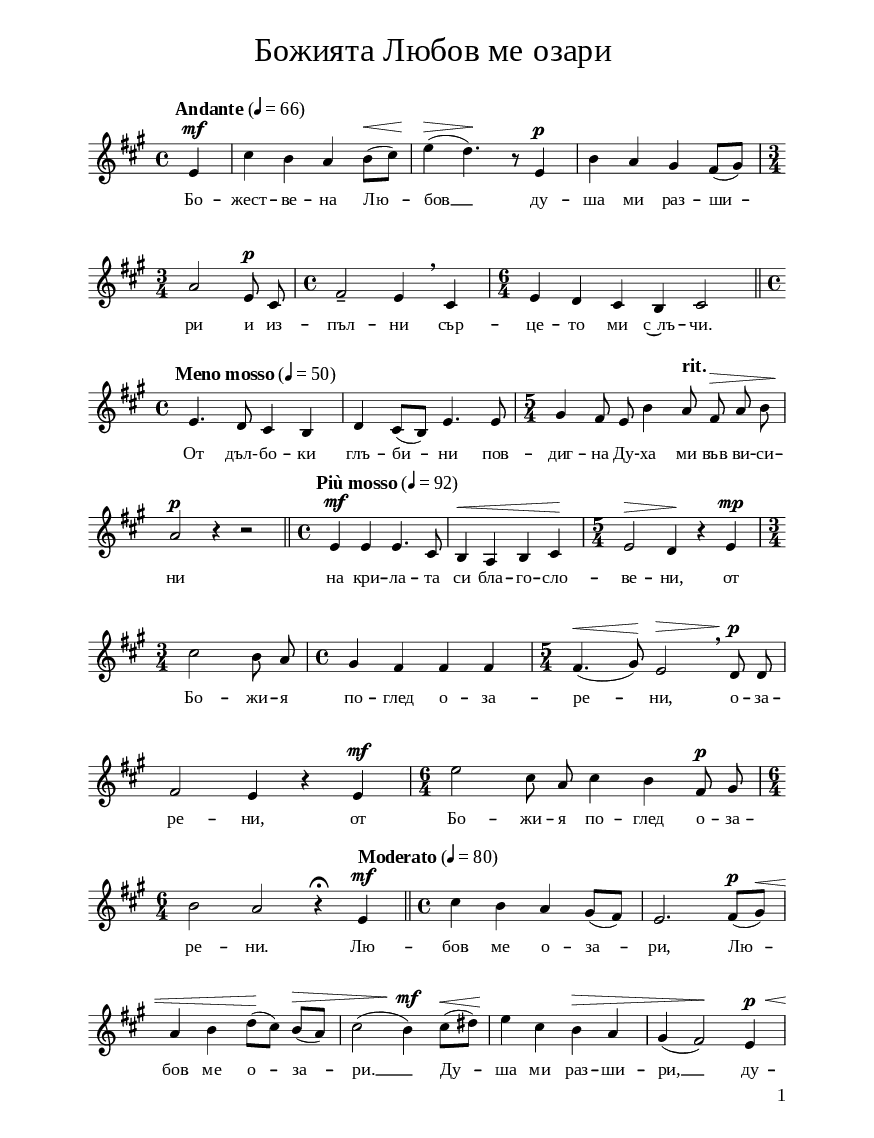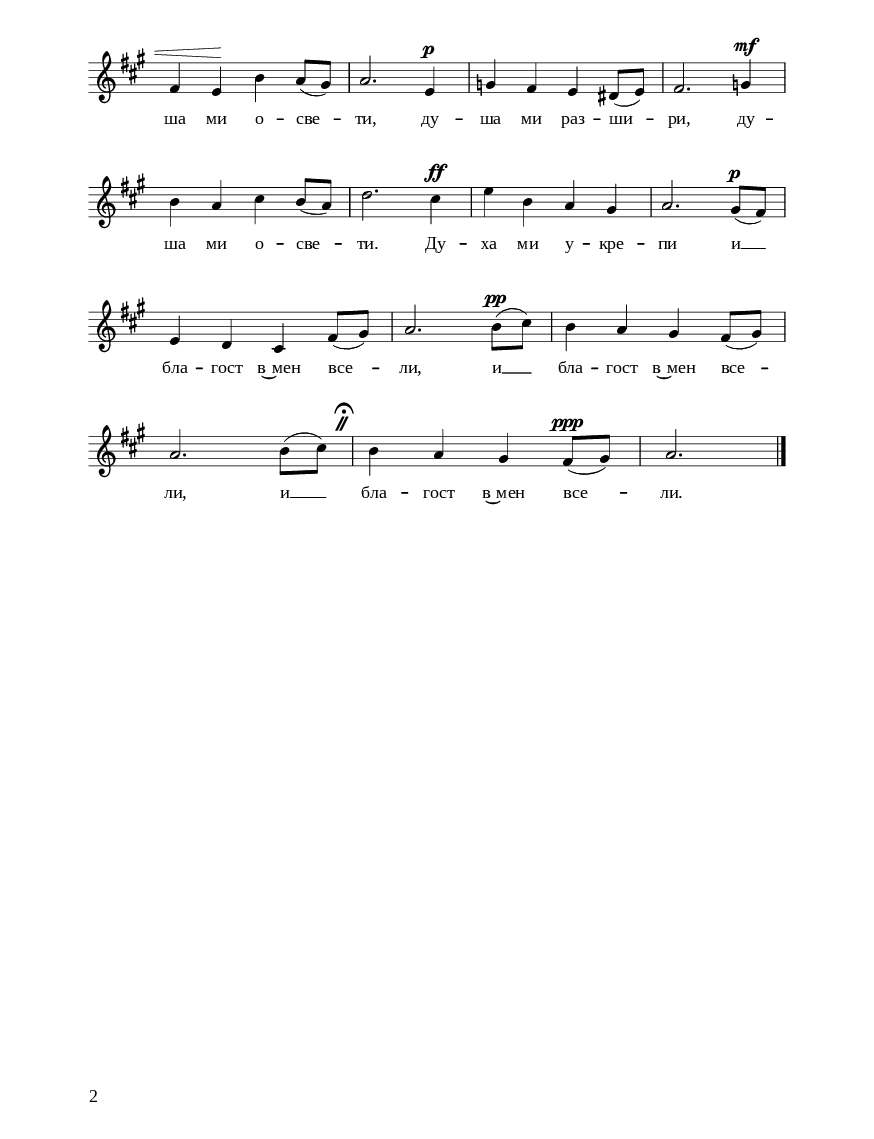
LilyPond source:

\version "2.24.2"

% include paper part and global functions
\include "include/globals.ily"

\bookpart {
  \label #'ref206
  \tocItem \markup "Божията Любов ме озари – Božijata Ljubov me ozari  "
  \include "include/bookpart-paper.ily"
  \score {
    \include "include/score-layout.ily"

    \new Voice \absolute {
      \clef treble
      \key a \major
      \time 4/4
      \tempoFunc "Andante" 4 "66"
      \autoBeamOff
      \partial 4
      e'4 ^\mf  | % 2
      cis''4  b'4  a'4  b'8 ( [ ^\<
      cis''8 ) ] | % 3
      e''4 ( ^\! ^\>  d''4. ) \! r8  e'4^\p | % 4
      b'4  a'4  gis'4  fis'8 ( [
      gis'8 ) ] \break| % 5
      \time 3/4  | % 5
      a'2  e'8  ^\p  cis'8   | % 6
      \time 4/4  | % 6
      fis'2 --  e'4   \breathe cis'4 | % 7
      \time 6/4  | % 7
      e'4  d'4  cis'4  b4  cis'2 \bar
      "||"
      \time 4/4  \break | % 8
      | % 8
      \tempoFunc "Meno mosso" 4 "50"
      e'4.  d'8  cis'4  b4 | % 9
      d'4  cis'8 ( [  b8 ) ]  e'4.  e'8
      |
      \time 5/4  |
      gis'4  fis'8   e'8  b'4 \tempo "rit." a'8
      fis'8 ^\>  a'8  b'8
      \break | % 11
      a'2 ^\! ^\p r4 r2 \bar "||"
      \time 4/4   | % 12
      \tempoFunc "Più mosso" 4 "92" e'4 ^\mf

      e'4
      e'4.   cis'8 | % 13
      b4 ^\<  a4  b4  cis'4 ^\!  | % 14
      \time 5/4  | % 14
      e'2 ^\>  d'4 ^\! r4  e'4 ^\mp \break | % 15
      \time 3/4  | % 15
      cis''2  b'8   a'8  | % 16
      \time 4/4  | % 16
      gis'4  fis'4  fis'4  fis'4 | % 17
      \time 5/4  | % 17
      fis'4. ( ^\<  gis'8 ) ^\!  e'2 ^\> \breathe d'8 
      ^\!  ^\p  d'8 \break | % 18
      fis'2  e'4 r4  e'4 ^\mf | % 19
      \time 6/4  | % 19
      e''2  cis''8   a'8   cis''4
      b'4  fis'8  ^\p  gis'8 | \time 6/4 \break 

      b'2  a'2 r4 ^\fermata
      \tempoFunc "Moderato" 4 "80"
      e'4
      ^\mf | % 21
      \time 4/4  | \bar "||" % 21
      cis''4  b'4  a'4  gis'8 ( [
      fis'8 ) ]  | % 22
      e'2.  fis'8 ( [ ^\p  gis'8 ) ] ^\< \break | % 23
      a'4  b'4  d''8 ( [ ^\!  cis''8 )
      ]  b'8 ( [ ^\>  a'8 ) ] | % 24
      cis''2 (  b'4 ) ^\! ^\mf  cis''8 ( [ ^\<
      dis''8 ) ] | % 25
      e''4 ^\!  cis''4  b'4 ^\>  a'4 | % 26
      gis'4 (  fis'2 ) ^\!  e'4 ^\p ^\< \break | % 27
      fis'4  e'4 ^\! b'4  a'8 ( [
      gis'8 ) ] | % 28
      a'2.  e'4 ^\p | % 29
      g'4  fis'4  e'4  dis'8 ( [  e'8
      ) ] |
      fis'2.  g'4 ^\mf \break | % 31
      b'4  a'4  cis''4  b'8 ( [  a'8
      ) ] | % 32
      d''2.  cis''4 ^\ff  | % 33
      e''4  b'4  a'4  gis'4 | % 34
      a'2.  gis'8 ( [ ^\p  fis'8 ) ] \break | % 35
      e'4  d'4  cis'4  fis'8 ( [  gis'8
      ) ] | % 36
      a'2.  b'8 ( [ ^\pp  cis''8 ) ]
      | % 37
      b'4  a'4  gis'4  fis'8 ( [
      gis'8 ) ] | \break % 38
      a'2.  b'8 ( [  cis''8 ) ]
      ^\markup { 
        \override #'(baseline-skip . 1.2)        
        \column {
          \line { "   " \musicglyph #"scripts.ufermata"}
          \line { "   " \musicglyph #"scripts.caesura.straight" }
        } 
      }
      | % 39
      b'4  a'4  gis'4  fis'8 ( [ ^\ppp
      gis'8 ) ] |
      a'2. \bar "|."
    }

    \addlyrics {
      Бо -- жест -- ве -- на Лю -- бов __
      ду -- ша ми раз -- ши -- ри
      и из -- пъл -- ни сър -- це -- то
      ми с~лъ -- чи. От "дъл-" -- бо -- ки
      глъ -- би -- ни пов -- диг -- на
      Ду -- ха ми във ви -- си -- ни на
      кри -- ла -- та си бла -- го -- сло
      -- ве -- ни, от Бо -- жи -- я по --
      глед о -- за -- ре -- ни, о -- за
      -- ре -- ни, от Бо -- жи -- я по --
      глед о -- за -- ре -- ни. Лю -- бов
      ме о -- за -- ри, Лю -- бов
      ме о -- за -- ри. __ Ду --
      ша ми раз -- ши -- ри,  __ ду --
      ша ми о -- све  -- ти, ду -- ша
      ми раз -- ши  -- ри, ду -- ша ми
      о -- све -- ти. Ду -- ха ми у --
      кре -- пи и __  бла -- гост в~мен
      все -- ли, и __ бла -- гост
      в~мен все -- ли, и __ бла --
      гост в~мен все -- ли.}

        \header {
          title = \titleFunc "Божията Любов ме озари " " Božijata Ljubov me ozari"
        }

        \midi{}

      } % score



      % include foreign translation(s) of the song
      

    } % bookpart

    % Più mosso
    %
